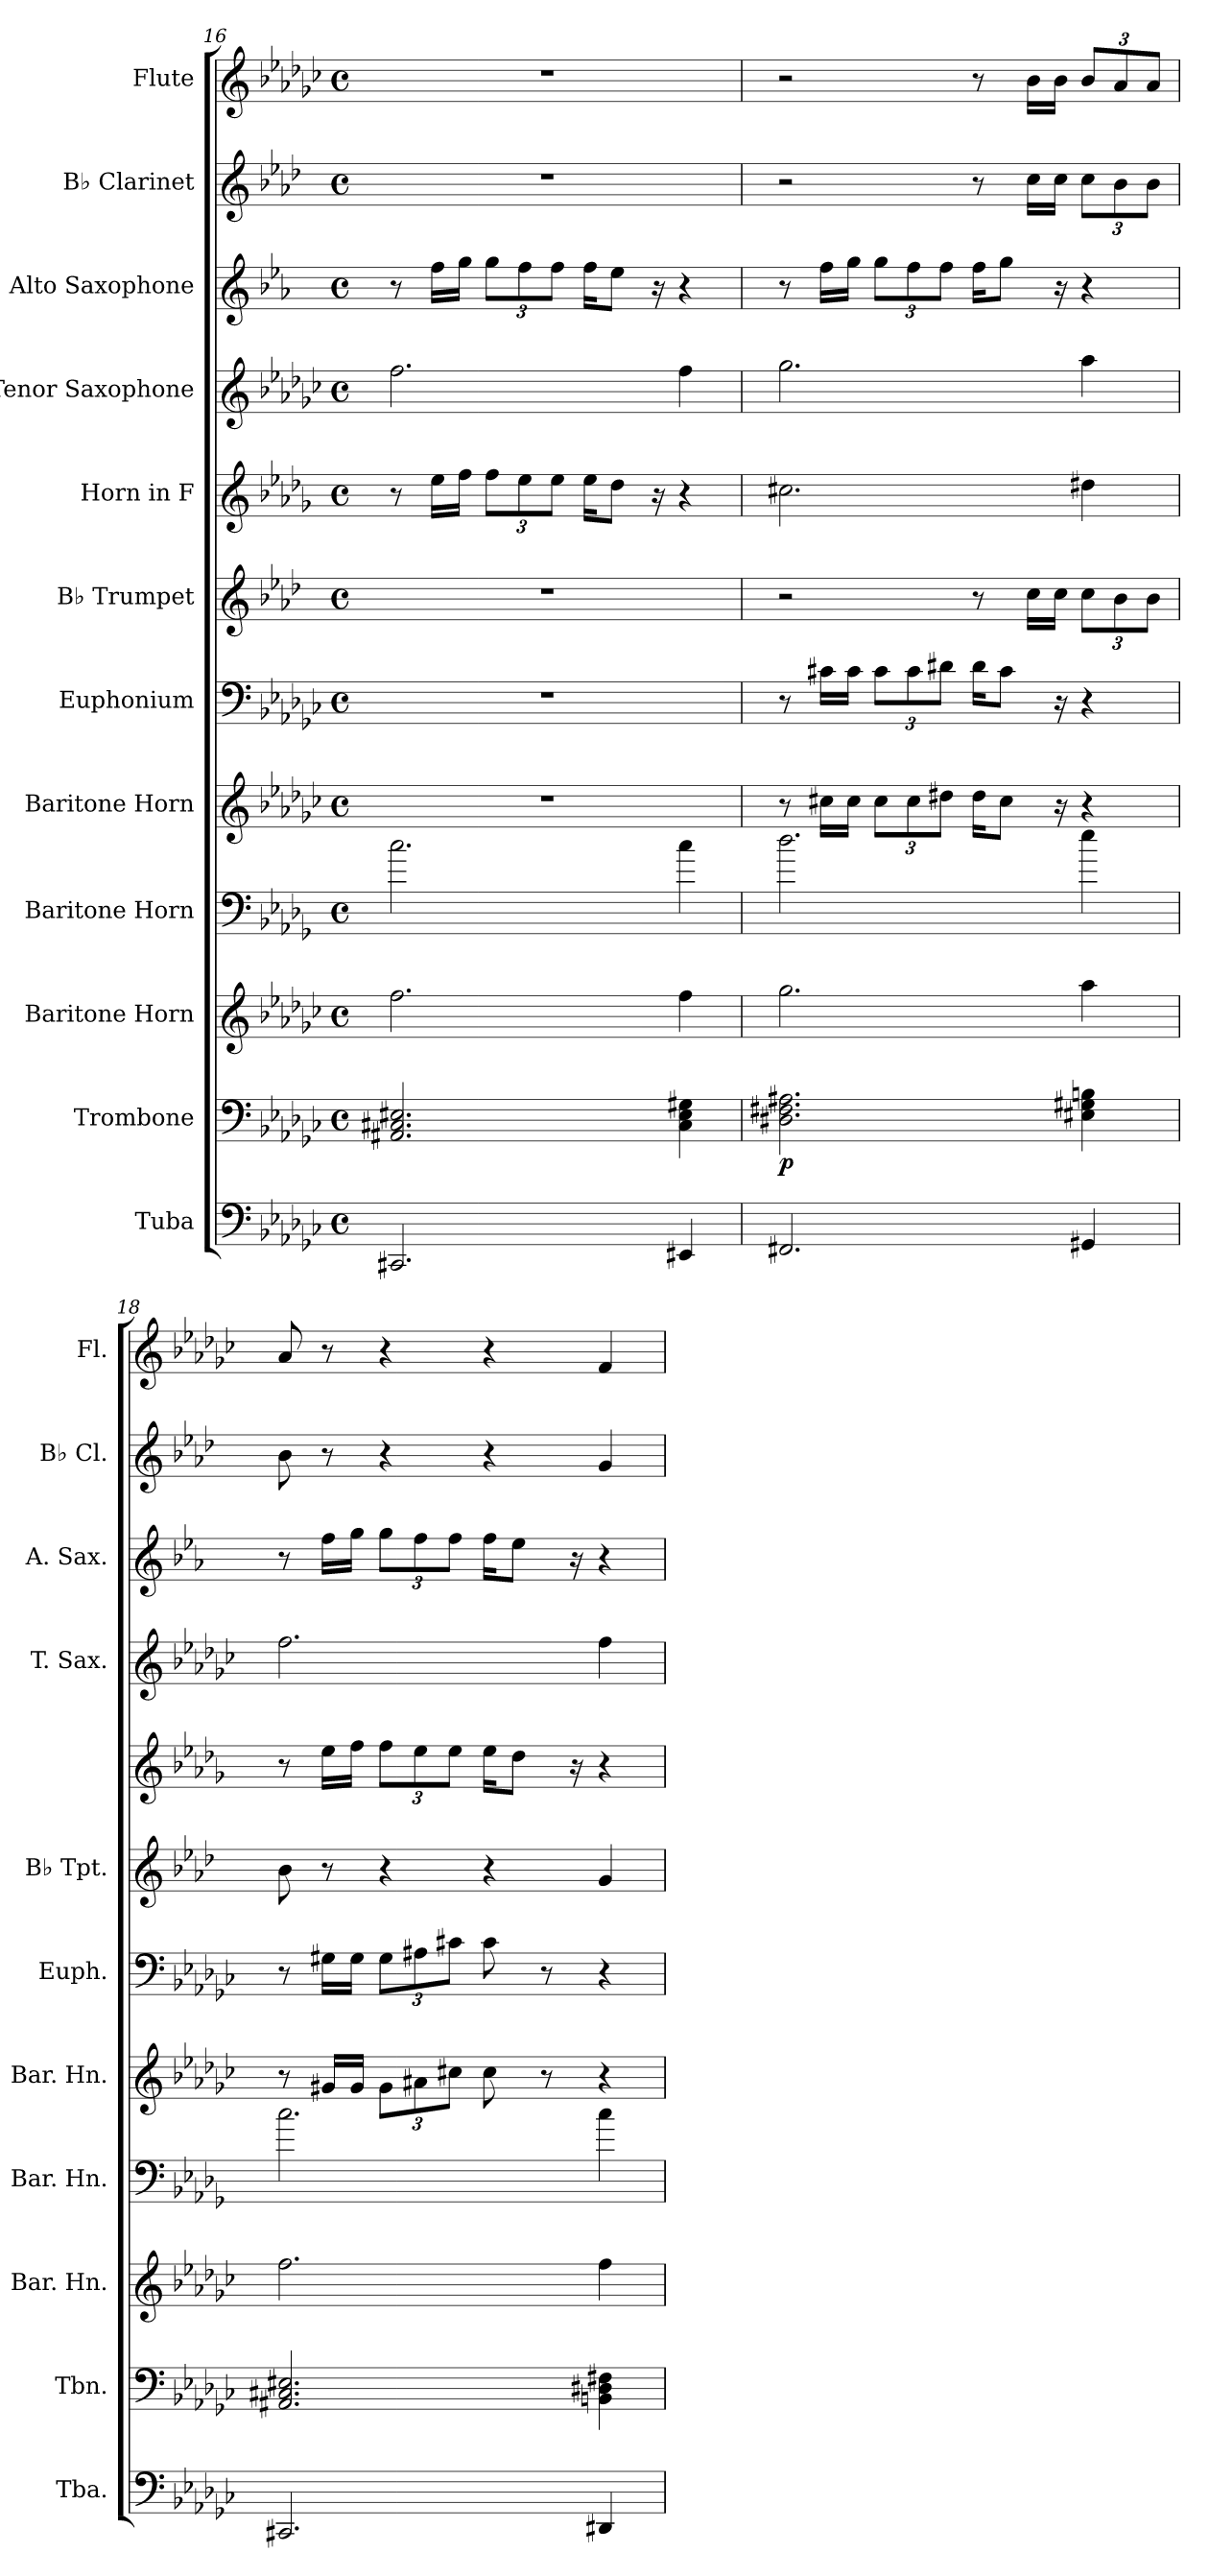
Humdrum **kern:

**kern	**kern	**dynam	**kern	**kern	**kern	**kern	**kern	**kern	**kern	**kern	**kern	**kern
*part12	*part11	*part11	*part10	*part9	*part8	*part7	*part6	*part5	*part4	*part3	*part2	*part1
*staff12	*staff11	*staff11	*staff10	*staff9	*staff8	*staff7	*staff6	*staff5	*staff4	*staff3	*staff2	*staff1
*I"Tuba	*I"Trombone	*	*I"Baritone Horn	*I"Baritone Horn	*I"Baritone Horn	*I"Euphonium	*I"B♭ Trumpet	*I"Horn in F	*I"Tenor Saxophone	*I"Alto Saxophone	*I"B♭ Clarinet	*I"Flute
*I'Tba.	*I'Tbn.	*	*I'Bar. Hn.	*I'Bar. Hn.	*I'Bar. Hn.	*I'Euph.	*I'B♭ Tpt.	*	*I'T. Sax.	*I'A. Sax.	*I'B♭ Cl.	*I'Fl.
*clefF4	*clefF4	*	*clefG2	*clefF4	*clefG2	*clefF4	*clefG2	*clefG2	*clefG2	*clefG2	*clefG2	*clefG2
*	*	*	*ITrd8c14	*ITrd4c7	*ITrd8c14	*	*ITrd1c2	*ITrd4c7	*ITrd8c14	*ITrd5c9	*ITrd1c2	*
*k[b-e-a-d-g-c-]	*k[b-e-a-d-g-c-]	*	*k[b-e-a-d-g-c-]	*k[b-e-a-d-g-c-]	*k[b-e-a-d-g-c-]	*k[b-e-a-d-g-c-]	*k[b-e-a-d-g-c-]	*k[b-e-a-d-g-c-]	*k[b-e-a-d-g-c-]	*k[b-e-a-d-g-c-]	*k[b-e-a-d-g-c-]	*k[b-e-a-d-g-c-]
*M4/4	*M4/4	*	*M4/4	*M4/4	*M4/4	*M4/4	*M4/4	*M4/4	*M4/4	*M4/4	*M4/4	*M4/4
*met(c)	*met(c)	*	*met(c)	*met(c)	*met(c)	*met(c)	*met(c)	*met(c)	*met(c)	*met(c)	*met(c)	*met(c)
=16	=16	=16	=16	=16	=16	=16	=16	=16	=16	=16	=16	=16
2.CC#X/	2.AA#X/ 2.C#X/ 2.E#X/	.	2.f\	2.f\	1r	1r	1r	8r	2.f\	8r	1r	1r
.	.	.	.	.	.	.	.	16a-\LL	.	16a-\LL	.	.
.	.	.	.	.	.	.	.	16b-\JJ	.	16b-\JJ	.	.
*	*	*	*	*	*	*	*	*Xbrackettup	*	*Xbrackettup	*	*
.	.	.	.	.	.	.	.	12b-\L	.	12b-\L	.	.
.	.	.	.	.	.	.	.	12a-\	.	12a-\	.	.
.	.	.	.	.	.	.	.	12a-\J	.	12a-\J	.	.
.	.	.	.	.	.	.	.	16a-\KL	.	16a-\KL	.	.
.	.	.	.	.	.	.	.	8g-\J	.	8g-\J	.	.
.	.	.	.	.	.	.	.	16r	.	16r	.	.
4EE#X/	4C#\ 4E#\ 4G#X\	.	4f\	4f\	.	.	.	4r	4f\	4r	.	.
=17	=17	=17	=17	=17	=17	=17	=17	=17	=17	=17	=17	=17
!	!	!LO:DY:b	!	!	!	!	!	!	!	!	!	!
2.FF#X/	2.D#X\ 2.F#X\ 2.A#X\	p	2.g-\	2.g-\	8r	8r	2r	2.f#X\	2.g-\	8r	2r	2r
.	.	.	.	.	16c#X\LL	16c#X\LL	.	.	.	16a-\LL	.	.
.	.	.	.	.	16c#\JJ	16c#\JJ	.	.	.	16b-\JJ	.	.
*	*	*	*	*	*Xbrackettup	*Xbrackettup	*	*	*	*	*	*
.	.	.	.	.	12c#\L	12c#\L	.	.	.	12b-\L	.	.
.	.	.	.	.	12c#\	12c#\	.	.	.	12a-\	.	.
.	.	.	.	.	12d#X\J	12d#X\J	.	.	.	12a-\J	.	.
.	.	.	.	.	16d#\KL	16d#\KL	8r	.	.	16a-\KL	8r	8r
.	.	.	.	.	8c#\J	8c#\J	.	.	.	8b-\J	.	.
.	.	.	.	.	.	.	16b-\LL	.	.	.	16b-\LL	16b-\LL
.	.	.	.	.	16r	16r	16b-\JJ	.	.	16r	16b-\JJ	16b-\JJ
*	*	*	*	*	*	*	*Xbrackettup	*	*	*	*Xbrackettup	*Xbrackettup
4GG#X/	4E#X\ 4G#X\ 4Bn\	.	4a-\	4a-\	4r	4r	12b-\L	4g#X\	4a-\	4r	12b-\L	12b-/L
.	.	.	.	.	.	.	12a-\	.	.	.	12a-\	12a-/
.	.	.	.	.	.	.	12a-\J	.	.	.	12a-\J	12a-/J
!!LO:PB:g=z
=18	=18	=18	=18	=18	=18	=18	=18	=18	=18	=18	=18	=18
2.CC#X/	2.AA#X/ 2.C#X/ 2.E#X/	.	2.f\	2.f\	8r	8r	8a-\	8r	2.f\	8r	8a-\	8a-/
.	.	.	.	.	16G#X/LL	16G#X\LL	8r	16a-\LL	.	16a-\LL	8r	8r
.	.	.	.	.	16G#/JJ	16G#\JJ	.	16b-\JJ	.	16b-\JJ	.	.
.	.	.	.	.	12G#\L	12G#\L	4r	12b-\L	.	12b-\L	4r	4r
.	.	.	.	.	12A#X\	12A#X\	.	12a-\	.	12a-\	.	.
.	.	.	.	.	12c#X\J	12c#X\J	.	12a-\J	.	12a-\J	.	.
.	.	.	.	.	8c#\	8c#\	4r	16a-\KL	.	16a-\KL	4r	4r
.	.	.	.	.	.	.	.	8g-\J	.	8g-\J	.	.
.	.	.	.	.	8r	8r	.	.	.	.	.	.
.	.	.	.	.	.	.	.	16r	.	16r	.	.
4DD#X/	4BBn\ 4D#X\ 4F#X\	.	4f\	4f\	4r	4r	4f/	4r	4f\	4r	4f/	4f/
=	=	=	=	=	=	=	=	=	=	=	=	=
*-	*-	*-	*-	*-	*-	*-	*-	*-	*-	*-	*-	*-
